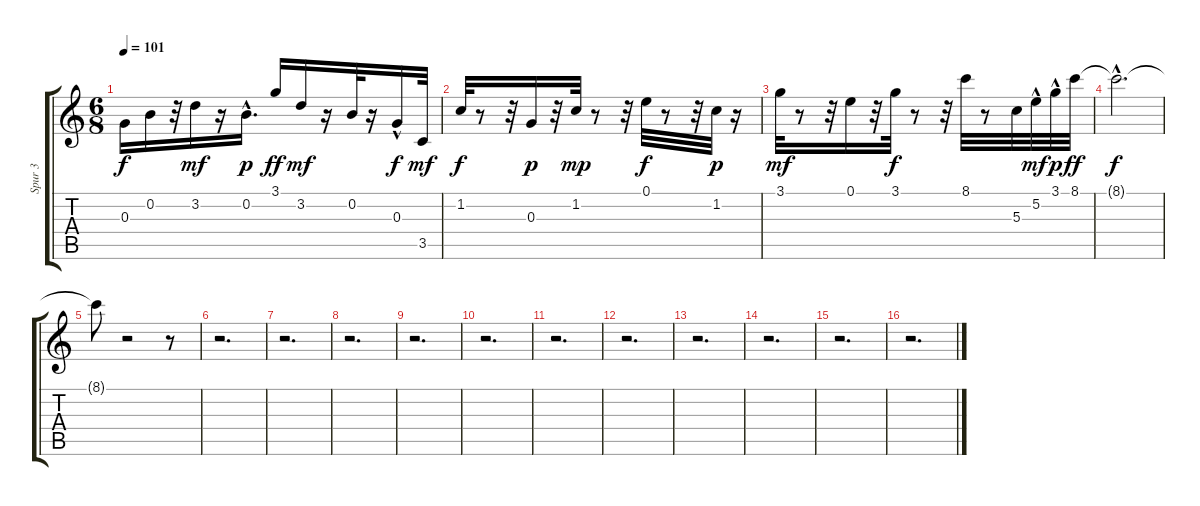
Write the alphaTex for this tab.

\track ("Spur 3" "Spur 3") {instrument acousticguitarsteel}
\staff {score tabs}
\tuning (E4 B3 G3 D3 A2 E2) {hide}
\ts (6 8)
\tempo 101
\clef g2
\ks c
0.3{t}.16{dy f} 0.2.16 r.32 3.2.16{dy mf} r.16 0.2{hac}.16{d dy p} 3.1.16{dy ff} 3.2.16{dy mf} r.16 0.2.32 r.16 0.3{hac}.16{dy f} 3.5.32{dy mf} |
1.2.32{dy f} r.8 r.32 0.3.16{dy p} r.32 1.2.32{dy mp} r.8 r.32 0.1.32{dy f} r.8 r.32 1.2.32{dy p} r.16 |
3.1.32{dy mf} r.8 r.32 0.1.16 r.32 3.1.32{dy f} r.8 r.32 8.1.32 r.8 5.3.32 5.2{hac}.32{dy mf} 3.1{hac}.32{dy p} 8.1.32{dy ff} |
8.1{hac t}.2{d dy f} |
8.1{t}.8 r.2 r.8 |
r.2{d} |
r.2{d} |
r.2{d} |
r.2{d} |
r.2{d} |
r.2{d} |
r.2{d} |
r.2{d} |
r.2{d} |
r.2{d} |
r.2{d}
